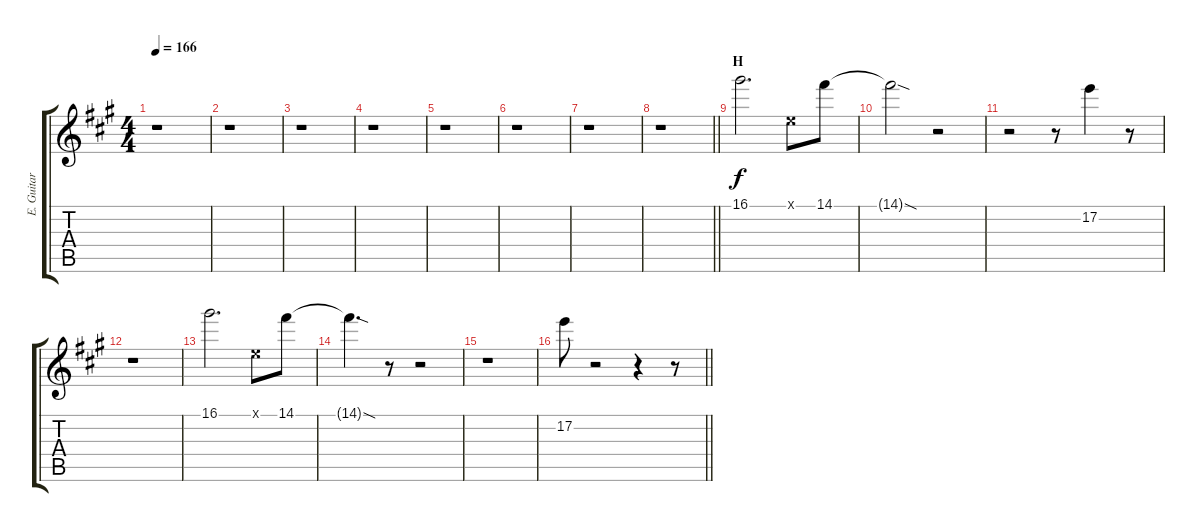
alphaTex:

\track ("E. Guitar IV" "E. Guitar ") {instrument overdrivenguitar}
\staff {score tabs}
\tuning (E4 B3 G3 D3 A2 E2) {hide}
\ts (4 4)
\tempo 166
\clef g2
\ks a
r.1{dy f} |
r.1 |
r.1 |
r.1 |
r.1 |
r.1 |
r.1 |
\barLineRight lightlight
r.1 |
\section ("" "H")
16.1.2{d} 0.1{x}.8 14.1.8 |
14.1{sod t}.2 r.2 |
r.2 r.8 17.2.4 r.8 |
r.1 |
16.1.2{d} 0.1{x}.8 14.1.8 |
14.1{sod t}.4{d} r.8 r.2 |
r.1 |
\barLineRight lightlight
17.2.8 r.2 r.4 r.8
